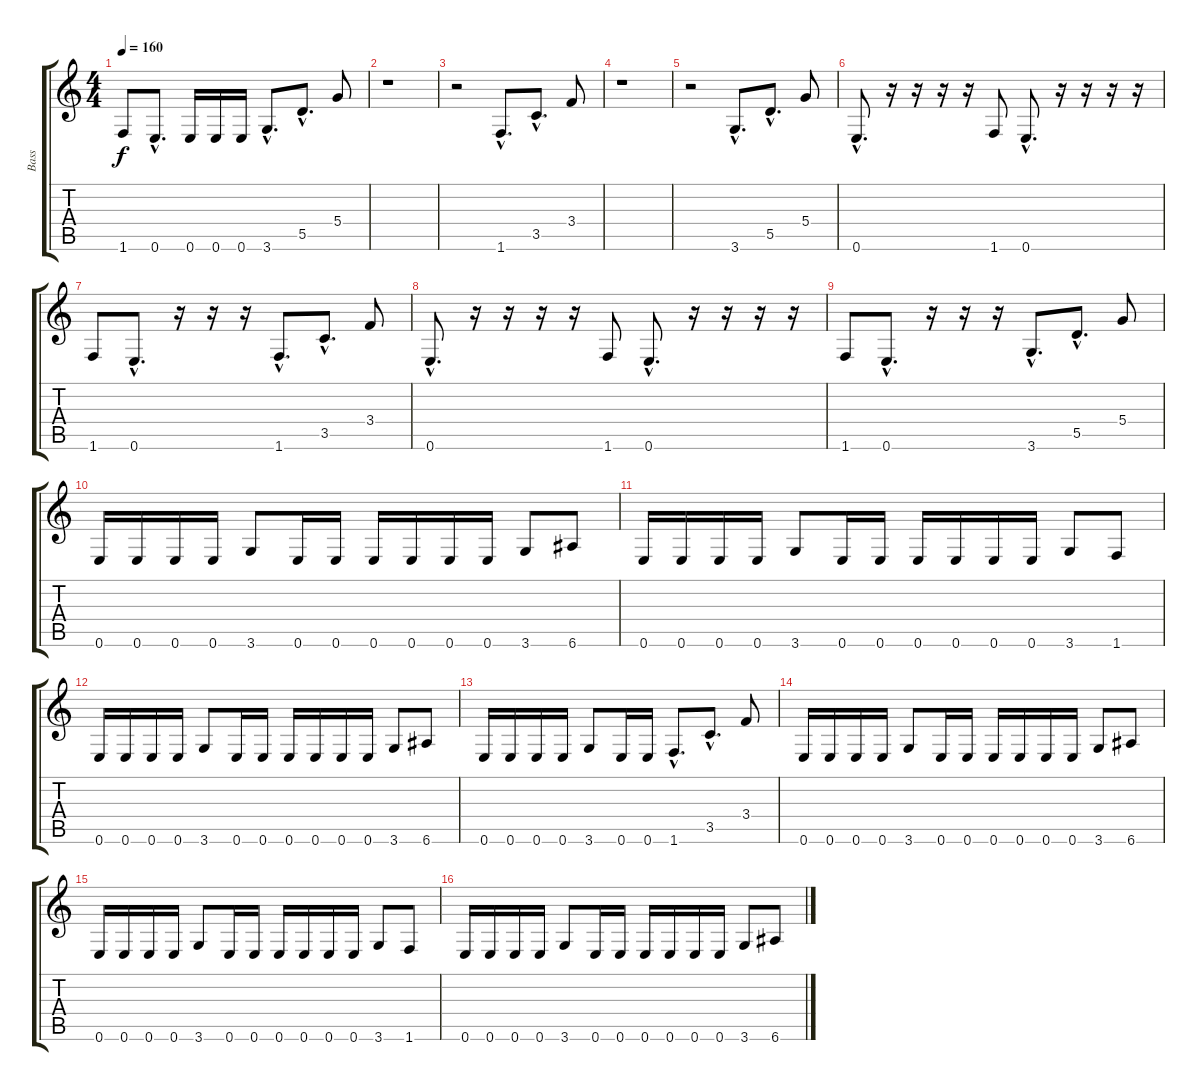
\track ("Bass" "Bass") {instrument electricbassfinger}
\staff {score tabs}
\tuning (E4 B3 G3 D3 A2 E2) {hide}
\ts (4 4)
\tempo 160
\clef g2
\ks c
1.6.8{dy f} 0.6{hac}.8{d} 0.6.16 0.6.16 0.6.16 3.6{hac}.8{d} 5.5{hac}.8{d} 5.4.8 |
r.1 |
r.2 1.6{hac}.8{d} 3.5{hac}.8{d} 3.4.8 |
r.1 |
r.2 3.6{hac}.8{d} 5.5{hac}.8{d} 5.4.8 |
0.6{hac}.8{d} r.16 r.16 r.16 r.16 1.6.8 0.6{hac}.8{d} r.16 r.16 r.16 r.16 |
1.6.8 0.6{hac}.8{d} r.16 r.16 r.16 1.6{hac}.8{d} 3.5{hac}.8{d} 3.4.8 |
0.6{hac}.8{d} r.16 r.16 r.16 r.16 1.6.8 0.6{hac}.8{d} r.16 r.16 r.16 r.16 |
1.6.8 0.6{hac}.8{d} r.16 r.16 r.16 3.6{hac}.8{d} 5.5{hac}.8{d} 5.4.8 |
0.6.16 0.6.16 0.6.16 0.6.16 3.6.8 0.6.16 0.6.16 0.6.16 0.6.16 0.6.16 0.6.16 3.6.8 6.6.8 |
0.6.16 0.6.16 0.6.16 0.6.16 3.6.8 0.6.16 0.6.16 0.6.16 0.6.16 0.6.16 0.6.16 3.6.8 1.6.8 |
0.6.16 0.6.16 0.6.16 0.6.16 3.6.8 0.6.16 0.6.16 0.6.16 0.6.16 0.6.16 0.6.16 3.6.8 6.6.8 |
0.6.16 0.6.16 0.6.16 0.6.16 3.6.8 0.6.16 0.6.16 1.6{hac}.8{d} 3.5{hac}.8{d} 3.4.8 |
0.6.16 0.6.16 0.6.16 0.6.16 3.6.8 0.6.16 0.6.16 0.6.16 0.6.16 0.6.16 0.6.16 3.6.8 6.6.8 |
0.6.16 0.6.16 0.6.16 0.6.16 3.6.8 0.6.16 0.6.16 0.6.16 0.6.16 0.6.16 0.6.16 3.6.8 1.6.8 |
0.6.16 0.6.16 0.6.16 0.6.16 3.6.8 0.6.16 0.6.16 0.6.16 0.6.16 0.6.16 0.6.16 3.6.8 6.6.8
